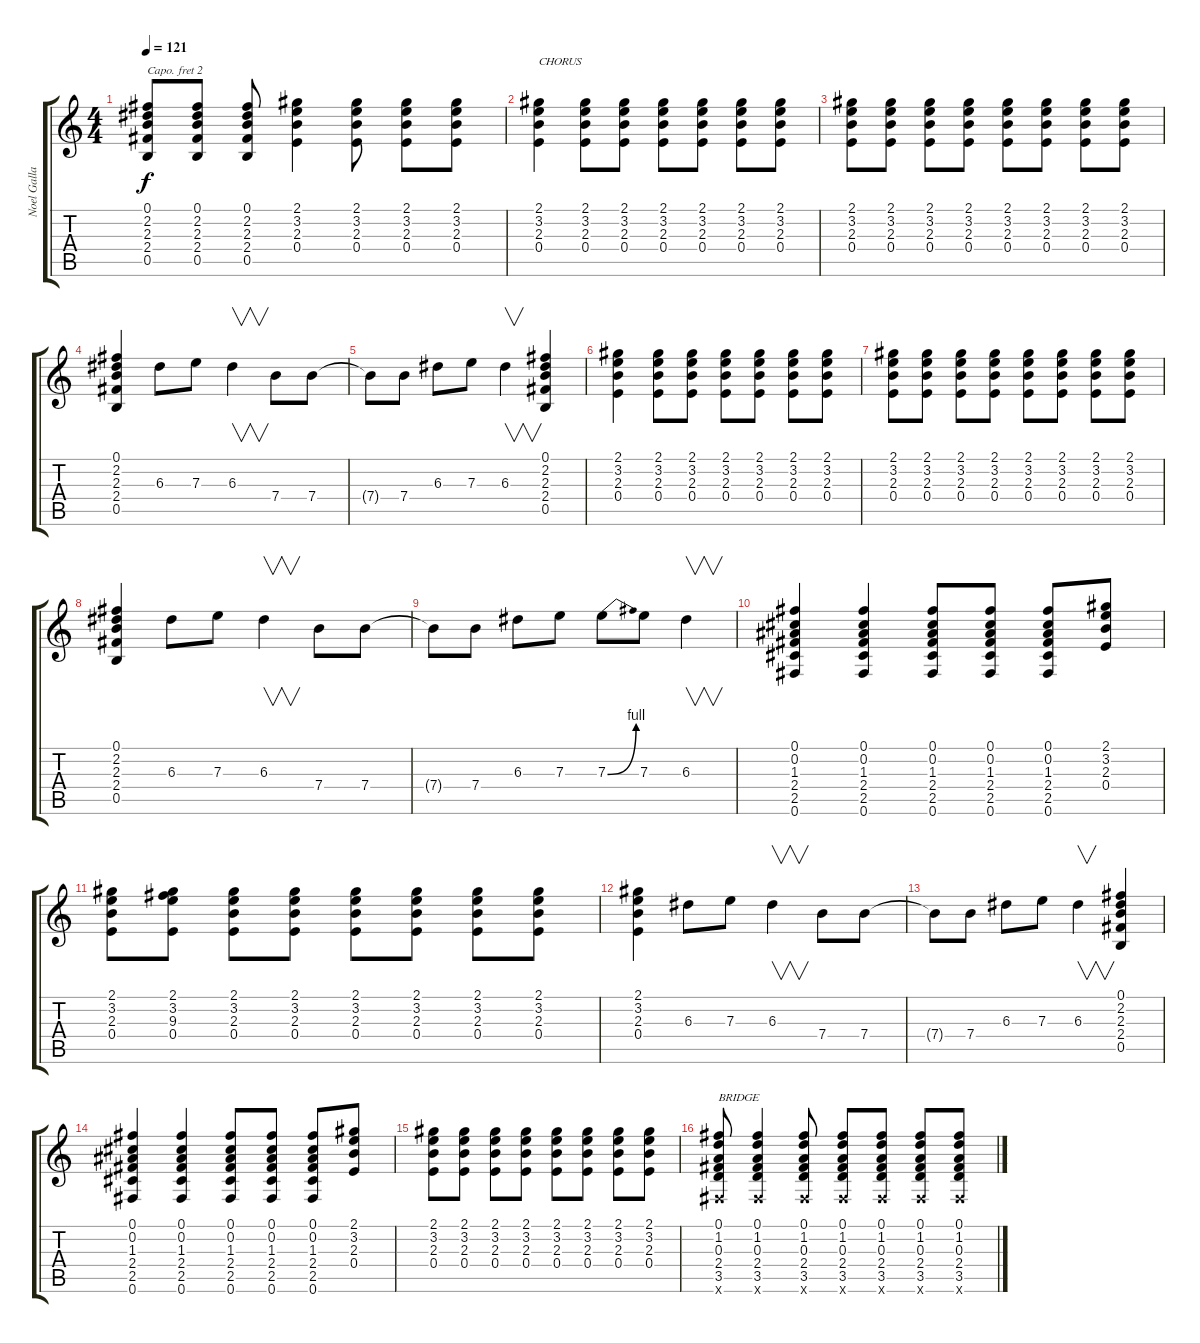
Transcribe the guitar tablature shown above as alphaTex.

\track ("Noel Gallagher - Lead Guitar" "Noel Galla") {instrument overdrivenguitar}
\staff {score tabs}
\capo 2
\tuning (E4 B3 G3 D3 A2 E2) {hide}
\ts (4 4)
\tempo 121
\clef g2
\ks c
(0.1 2.2 2.3 2.4 0.5).8{dy f} (0.1 2.2 2.3 2.4 0.5).8 (0.1 2.2 2.3 2.4 0.5).8 (2.1 3.2 2.3 0.4).4 (2.1 3.2 2.3 0.4).8 (2.1 3.2 2.3 0.4).8 (2.1 3.2 2.3 0.4).8 |
(2.1 3.2 2.3 0.4).4{txt "CHORUS"} (2.1 3.2 2.3 0.4).8 (2.1 3.2 2.3 0.4).8 (2.1 3.2 2.3 0.4).8 (2.1 3.2 2.3 0.4).8 (2.1 3.2 2.3 0.4).8 (2.1 3.2 2.3 0.4).8 |
(2.1 3.2 2.3 0.4).8 (2.1 3.2 2.3 0.4).8 (2.1 3.2 2.3 0.4).8 (2.1 3.2 2.3 0.4).8 (2.1 3.2 2.3 0.4).8 (2.1 3.2 2.3 0.4).8 (2.1 3.2 2.3 0.4).8 (2.1 3.2 2.3 0.4).8 |
(0.1 2.2 2.3 2.4 0.5).4 6.3.8{volume 16} 7.3.8 6.3.4{v} 7.4.8 7.4.8 |
7.4{t}.8 7.4.8 6.3.8 7.3.8 6.3.4{v} (0.1 2.2 2.3 2.4 0.5).4{volume 11} |
(2.1 3.2 2.3 0.4).4 (2.1 3.2 2.3 0.4).8 (2.1 3.2 2.3 0.4).8 (2.1 3.2 2.3 0.4).8 (2.1 3.2 2.3 0.4).8 (2.1 3.2 2.3 0.4).8 (2.1 3.2 2.3 0.4).8 |
(2.1 3.2 2.3 0.4).8 (2.1 3.2 2.3 0.4).8 (2.1 3.2 2.3 0.4).8 (2.1 3.2 2.3 0.4).8 (2.1 3.2 2.3 0.4).8 (2.1 3.2 2.3 0.4).8 (2.1 3.2 2.3 0.4).8 (2.1 3.2 2.3 0.4).8 |
(0.1 2.2 2.3 2.4 0.5).4 6.3.8{volume 16} 7.3.8 6.3.4{v} 7.4.8 7.4.8 |
7.4{t}.8 7.4.8 6.3.8 7.3.8 7.3{be (bend 0 0 60 4)}.8 7.3.8 6.3.4{v} |
(0.1 0.2 1.3 2.4 2.5 0.6).4{volume 11} (0.1 0.2 1.3 2.4 2.5 0.6).4 (0.1 0.2 1.3 2.4 2.5 0.6).8 (0.1 0.2 1.3 2.4 2.5 0.6).8 (0.1 0.2 1.3 2.4 2.5 0.6).8 (2.1 3.2 2.3 0.4).8 |
(2.1 3.2 2.3 0.4).8 (2.1 3.2 9.3 0.4).8 (2.1 3.2 2.3 0.4).8 (2.1 3.2 2.3 0.4).8 (2.1 3.2 2.3 0.4).8 (2.1 3.2 2.3 0.4).8 (2.1 3.2 2.3 0.4).8 (2.1 3.2 2.3 0.4).8 |
(2.1 3.2 2.3 0.4).4 6.3.8{volume 16} 7.3.8 6.3.4{v} 7.4.8 7.4.8 |
7.4{t}.8 7.4.8 6.3.8 7.3.8 6.3.4{v} (0.1 2.2 2.3 2.4 0.5).4{volume 11} |
(0.1 0.2 1.3 2.4 2.5 0.6).4 (0.1 0.2 1.3 2.4 2.5 0.6).4 (0.1 0.2 1.3 2.4 2.5 0.6).8 (0.1 0.2 1.3 2.4 2.5 0.6).8 (0.1 0.2 1.3 2.4 2.5 0.6).8 (2.1 3.2 2.3 0.4).8 |
(2.1 3.2 2.3 0.4).8 (2.1 3.2 2.3 0.4).8 (2.1 3.2 2.3 0.4).8 (2.1 3.2 2.3 0.4).8 (2.1 3.2 2.3 0.4).8 (2.1 3.2 2.3 0.4).8 (2.1 3.2 2.3 0.4).8 (2.1 3.2 2.3 0.4).8 |
(0.1 1.2 0.3 2.4 3.5 0.6{x}).8{txt "BRIDGE"} (0.1 1.2 0.3 2.4 3.5 0.6{x}).4 (0.1 1.2 0.3 2.4 3.5 0.6{x}).8 (0.1 1.2 0.3 2.4 3.5 0.6{x}).8 (0.1 1.2 0.3 2.4 3.5 0.6{x}).8 (0.1 1.2 0.3 2.4 3.5 0.6{x}).8 (0.1 1.2 0.3 2.4 3.5 0.6{x}).8
